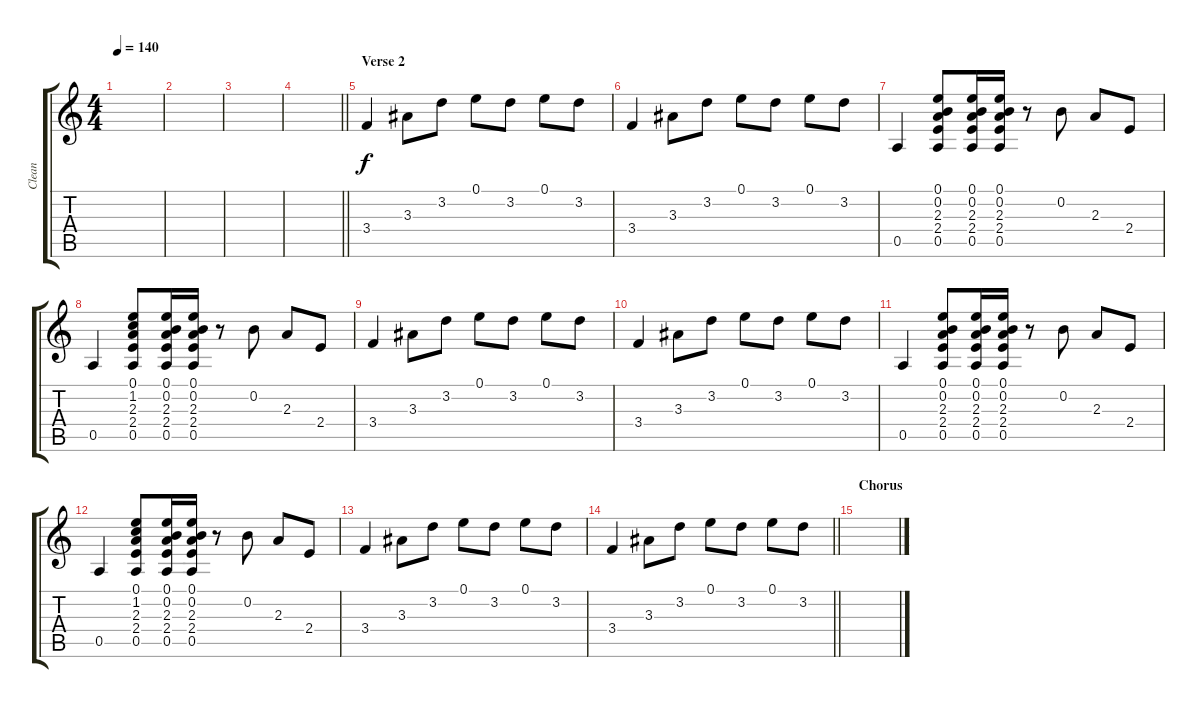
\track ("Clean" "Clean") {instrument electricguitarclean}
\staff {score tabs}
\tuning (E4 B3 G3 D3 A2 E2) {hide}
\ts (4 4)
\tempo 140
\clef g2
\ks c
|
|
|
\barLineRight lightlight
|
\section ("" "Verse 2")
3.4.4 3.3.8 3.2.8 0.1.8 3.2.8 0.1.8 3.2.8 |
3.4.4 3.3.8 3.2.8 0.1.8 3.2.8 0.1.8 3.2.8 |
0.5.4 (0.1 0.2 2.3 2.4 0.5).8 (0.1 0.2 2.3 2.4 0.5).16 (0.1 0.2 2.3 2.4 0.5).16 r.8 0.2.8 2.3.8 2.4.8 |
0.5.4 (0.1 1.2 2.3 2.4 0.5).8 (0.1 0.2 2.3 2.4 0.5).16 (0.1 0.2 2.3 2.4 0.5).16 r.8 0.2.8 2.3.8 2.4.8 |
3.4.4 3.3.8 3.2.8 0.1.8 3.2.8 0.1.8 3.2.8 |
3.4.4 3.3.8 3.2.8 0.1.8 3.2.8 0.1.8 3.2.8 |
0.5.4 (0.1 0.2 2.3 2.4 0.5).8 (0.1 0.2 2.3 2.4 0.5).16 (0.1 0.2 2.3 2.4 0.5).16 r.8 0.2.8 2.3.8 2.4.8 |
0.5.4 (0.1 1.2 2.3 2.4 0.5).8 (0.1 0.2 2.3 2.4 0.5).16 (0.1 0.2 2.3 2.4 0.5).16 r.8 0.2.8 2.3.8 2.4.8 |
3.4.4 3.3.8 3.2.8 0.1.8 3.2.8 0.1.8 3.2.8 |
\barLineRight lightlight
3.4.4 3.3.8 3.2.8 0.1.8 3.2.8 0.1.8 3.2.8 |
\section ("" "Chorus")
